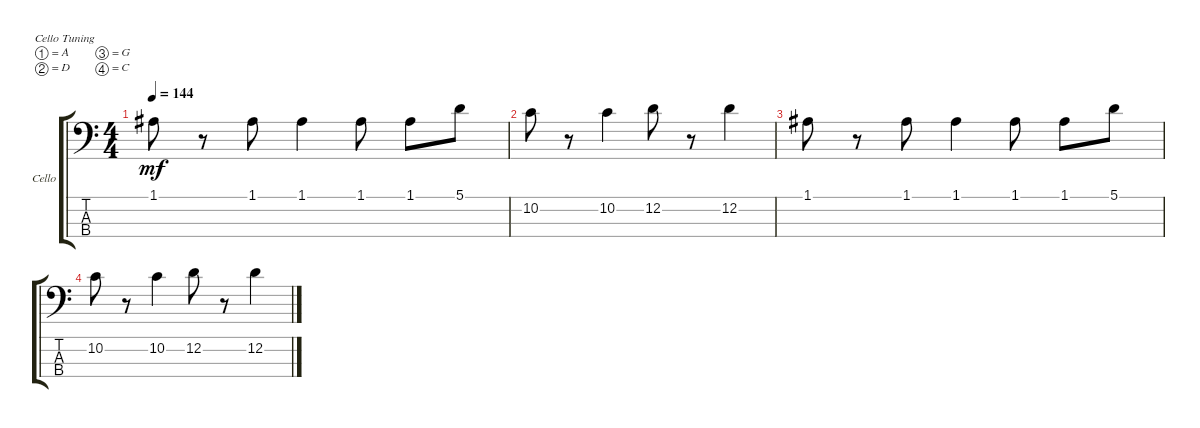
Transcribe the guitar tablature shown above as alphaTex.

\bracketExtendMode groupsimilarinstruments
\firstSystemTrackNameOrientation horizontal
\otherSystemsTrackNameOrientation horizontal
\track ("Cello" "Cello") {instrument cello}
\staff {score tabs}
\tuning (A3 D3 G2 C2)
\ts (4 4)
\tempo 144
\clef f4
\ks c
1.1.8{dy mf} r.8 1.1.8 1.1.4 1.1.8 1.1.8 5.1.8 |
10.2.8 r.8 10.2.4 12.2.8 r.8 12.2.4 |
1.1.8 r.8 1.1.8 1.1.4 1.1.8 1.1.8 5.1.8 |
10.2.8 r.8 10.2.4 12.2.8 r.8 12.2.4
